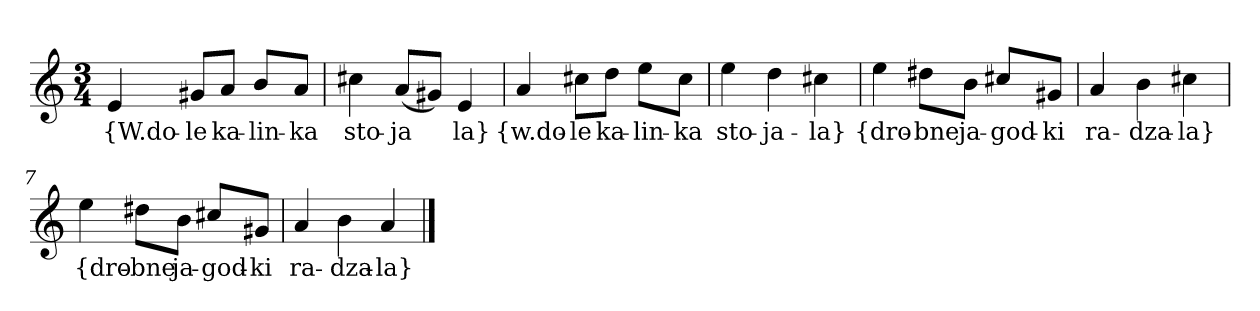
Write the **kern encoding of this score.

**kern	**text
*part1	*part1
*staff1	*staff1
*clefG2	*
*k[]	*
*M3/4	*
=	=
4e	{W.do-
8g#X/L	-le
8a/J	ka-
8b/L	-lin-
8a/J	-ka
=2	=2
4cc#X	sto-
(8a/L	-ja
8g#X/J)	--
4e	-la}
=3y	=3y
4a	{w.do-
8cc#X\L	-le
8dd\J	ka-
8ee\L	-lin-
8cc#\J	-ka
=4	=4
4ee	sto-
4dd	-ja-
4cc#X	-la}
=5y	=5y
4ee	{dro-
8dd#X\L	-bne
8b\J	ja-
8cc#X/L	-god-
8g#X/J	-ki
=6	=6
4a	ra-
4b	-dza-
4cc#X	-la}
=7y	=7y
4ee	{dro-
8dd#X\L	-bne
8b\J	ja-
8cc#X/L	-god-
8g#X/J	-ki
=8	=8
4a	ra-
4b	-dza-
4a	-la}
==	==
*-	*-
